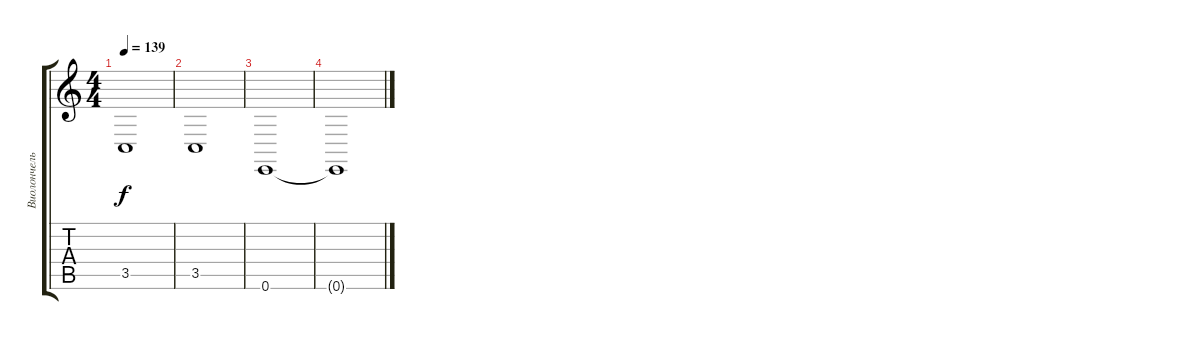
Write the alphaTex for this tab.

\track ("Виолончель" "Виолончель") {instrument stringensemble1}
\staff {score tabs}
\tuning (E4 B3 G3 D3 A2 E2) {hide}
\ts (4 4)
\tempo 139
\clef g2
\ks c
3.5.1{dy f} |
3.5.1 |
0.6.1 |
0.6{t}.1
